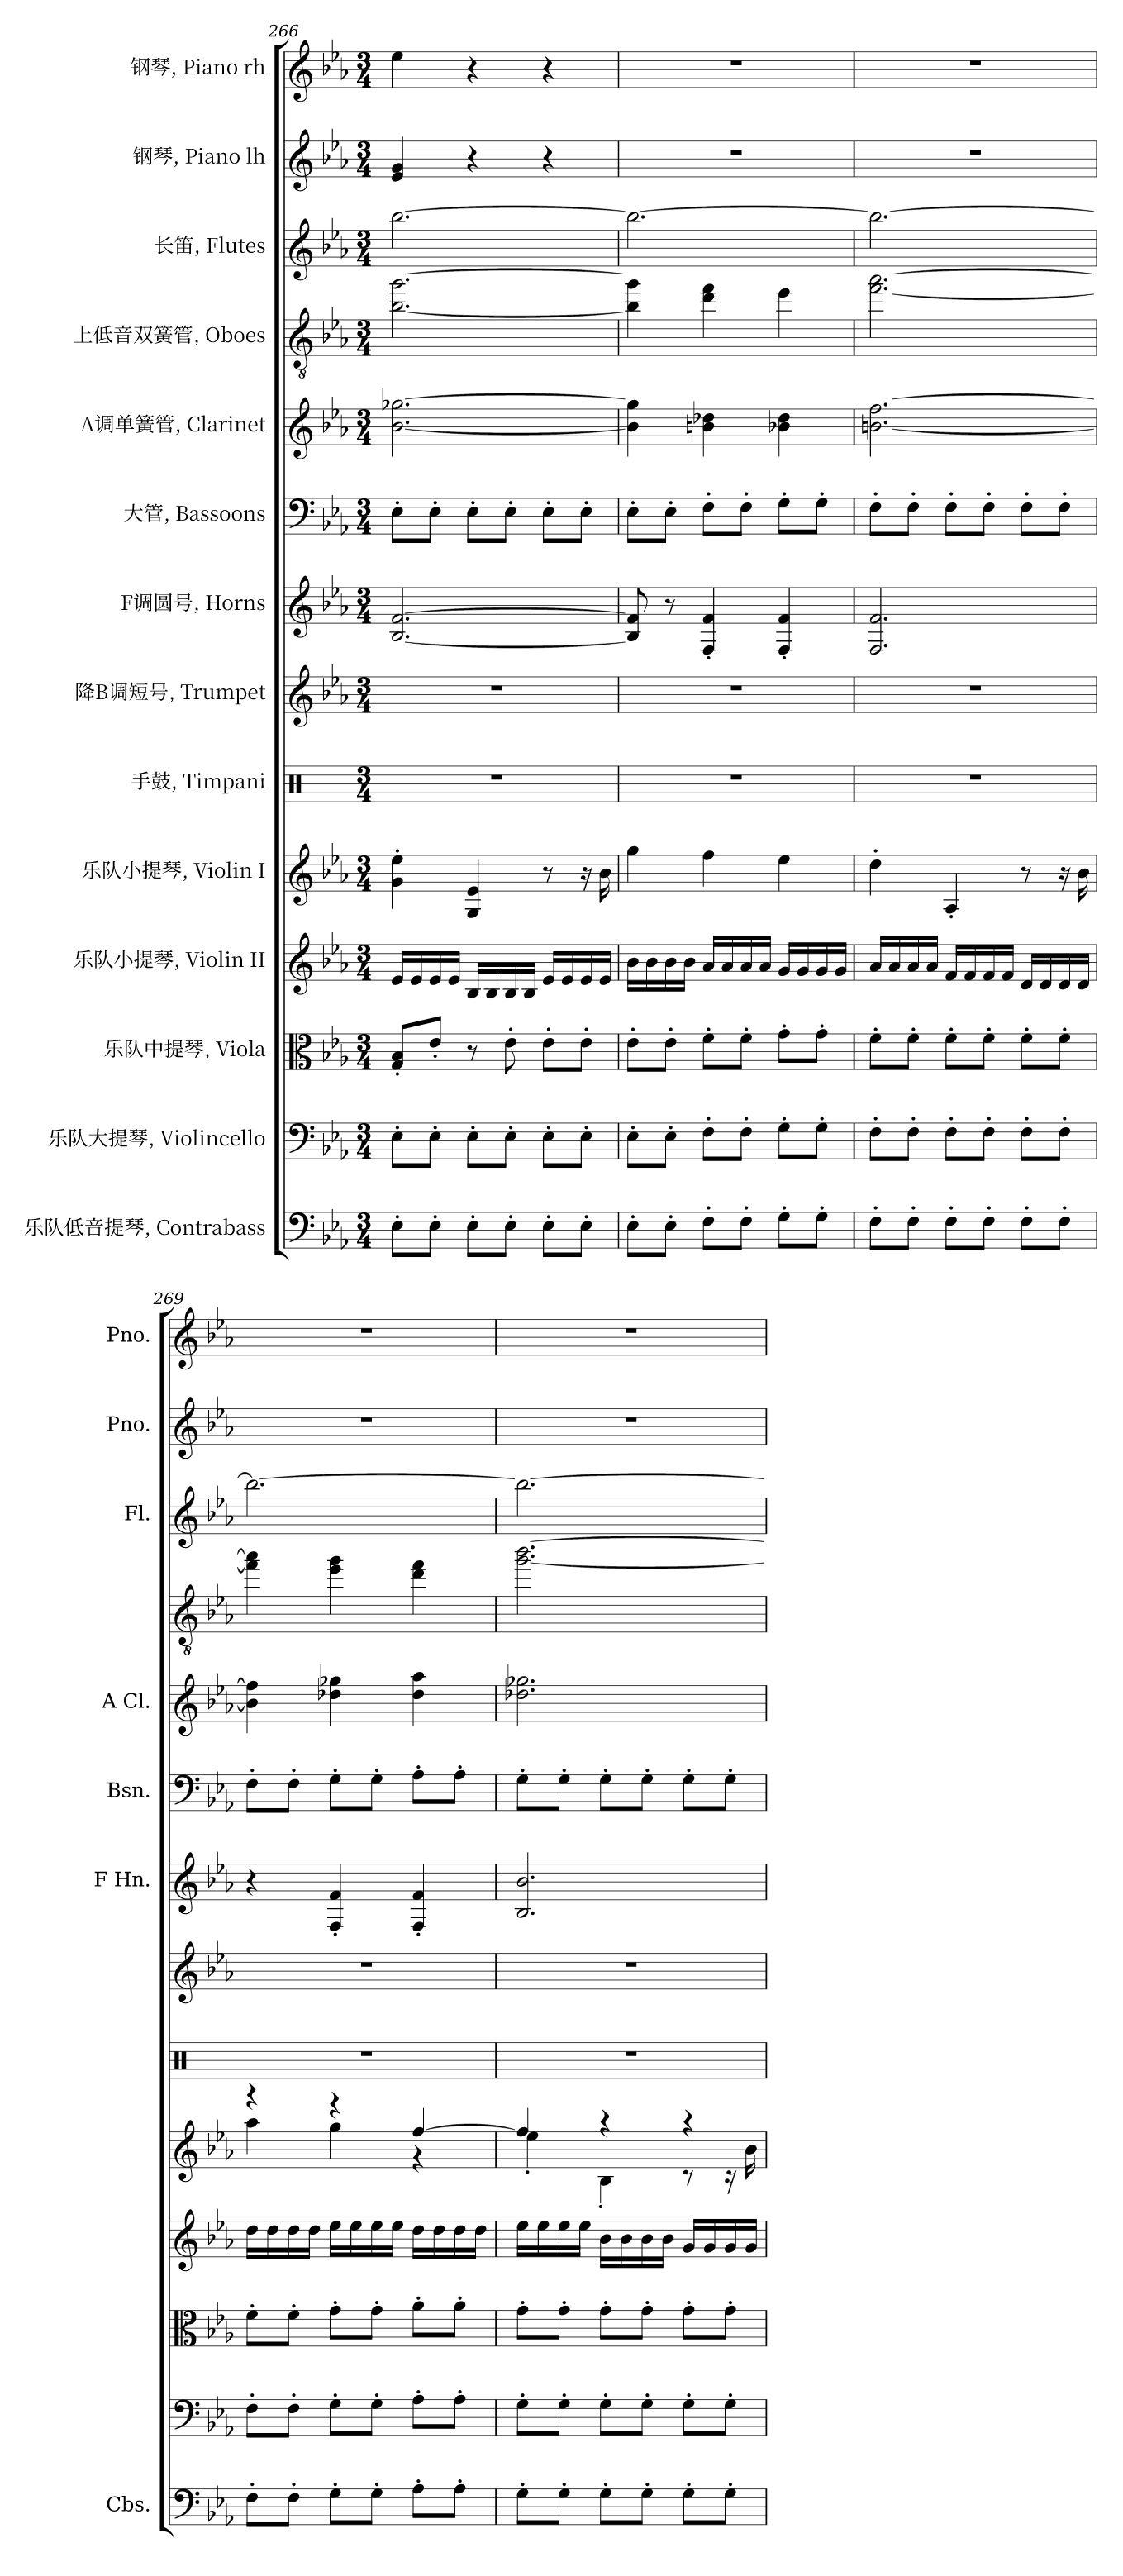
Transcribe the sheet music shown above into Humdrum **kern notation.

**kern	**kern	**kern	**kern	**kern	**kern	**kern	**kern	**kern	**kern	**kern	**kern	**kern	**kern
*part14	*part13	*part12	*part11	*part10	*part9	*part8	*part7	*part6	*part5	*part4	*part3	*part2	*part1
*staff14	*staff13	*staff12	*staff11	*staff10	*staff9	*staff8	*staff7	*staff6	*staff5	*staff4	*staff3	*staff2	*staff1
*I"乐队低音提琴, Contrabass	*I"乐队大提琴, Violincello	*I"乐队中提琴, Viola	*I"乐队小提琴, Violin II	*I"乐队小提琴, Violin I	*I"手鼓, Timpani	*I"降B调短号, Trumpet	*I"F调圆号, Horns	*I"大管, Bassoons	*I"A调单簧管, Clarinet	*I"上低音双簧管, Oboes	*I"长笛, Flutes	*I"钢琴, Piano lh	*I"钢琴, Piano rh
*I'Cbs.	*	*	*	*	*	*	*I'F Hn.	*I'Bsn.	*I'A Cl.	*	*I'Fl.	*I'Pno.	*I'Pno.
!!LO:PB:g=z
*clefF4	*clefF4	*clefC3	*clefG2	*clefG2	*clefX	*clefG2	*clefG2	*clefF4	*clefG2	*clefGv2	*clefG2	*clefG2	*clefG2
*ITrd7c12	*	*	*	*	*	*ITrd1c2	*ITrd4c7	*	*ITrd2c3	*	*	*	*
*k[b-e-a-]	*k[b-e-a-]	*k[b-e-a-]	*k[b-e-a-]	*k[b-e-a-]	*k[]	*k[b-e-a-d-g-]	*k[b-e-a-d-]	*k[b-e-a-]	*k[]	*k[b-e-a-]	*k[b-e-a-]	*k[b-e-a-]	*k[b-e-a-]
*M3/4	*M3/4	*M3/4	*M3/4	*M3/4	*M3/4	*M3/4	*M3/4	*M3/4	*M3/4	*M3/4	*M3/4	*M3/4	*M3/4
=266	=266	=266	=266	=266	=266	=266	=266	=266	=266	=266	=266	=266	=266
8EE-'\L	8E-'\L	8G/' 8B-/'L	16e-/LL	4g\' 4ee-\'	2.r	2.r	[2.E-/ [2.B-/	8E-'\L	[2.g\ [2.ee-X\	[2.b-\ [2.gg\	[2.bb-\	4e-/ 4g/	4ee-\
.	.	.	16e-/	.	.	.	.	.	.	.	.	.	.
8EE-'\J	8E-'\J	8e-'/J	16e-/	.	.	.	.	8E-'\J	.	.	.	.	.
.	.	.	16e-/JJ	.	.	.	.	.	.	.	.	.	.
8EE-'\L	8E-'\L	8r	16B-/LL	4G/ 4e-/	.	.	.	8E-'\L	.	.	.	4r	4r
.	.	.	16B-/	.	.	.	.	.	.	.	.	.	.
8EE-'\J	8E-'\J	8e-'\	16B-/	.	.	.	.	8E-'\J	.	.	.	.	.
.	.	.	16B-/JJ	.	.	.	.	.	.	.	.	.	.
8EE-'\L	8E-'\L	8e-'\L	16e-/LL	8r	.	.	.	8E-'\L	.	.	.	4r	4r
.	.	.	16e-/	.	.	.	.	.	.	.	.	.	.
8EE-'\J	8E-'\J	8e-'\J	16e-/	16r	.	.	.	8E-'\J	.	.	.	.	.
.	.	.	16e-/JJ	16b-\	.	.	.	.	.	.	.	.	.
=267	=267	=267	=267	=267	=267	=267	=267	=267	=267	=267	=267	=267	=267
8EE-'\L	8E-'\L	8e-'\L	16b-\LL	4gg\	2.r	2.r	8E-/] 8B-/]	8E-'\L	4g\] 4ee-\]	4b-\] 4gg\]	2.bb-\_	2.r	2.r
.	.	.	16b-\	.	.	.	.	.	.	.	.	.	.
8EE-'\J	8E-'\J	8e-'\J	16b-\	.	.	.	8r	8E-'\J	.	.	.	.	.
.	.	.	16b-\JJ	.	.	.	.	.	.	.	.	.	.
8FF'\L	8F'\L	8f'\L	16a-/LL	4ff\	.	.	4BB-/' 4B-/'	8F'\L	4g#X\ 4b-X\	4dd\ 4ff\	.	.	.
.	.	.	16a-/	.	.	.	.	.	.	.	.	.	.
8FF'\J	8F'\J	8f'\J	16a-/	.	.	.	.	8F'\J	.	.	.	.	.
.	.	.	16a-/JJ	.	.	.	.	.	.	.	.	.	.
8GG'\L	8G'\L	8g'\L	16g/LL	4ee-\	.	.	4BB-/' 4B-/'	8G'\L	4gn\ 4b-\	4ee-\	.	.	.
.	.	.	16g/	.	.	.	.	.	.	.	.	.	.
8GG'\J	8G'\J	8g'\J	16g/	.	.	.	.	8G'\J	.	.	.	.	.
.	.	.	16g/JJ	.	.	.	.	.	.	.	.	.	.
=268	=268	=268	=268	=268	=268	=268	=268	=268	=268	=268	=268	=268	=268
8FF'\L	8F'\L	8f'\L	16a-/LL	4dd'\	2.r	2.r	2.BB-/ 2.B-/	8F'\L	[2.g#X\ [2.dd\	[2.ff\ [2.aa-\	2.bb-\_	2.r	2.r
.	.	.	16a-/	.	.	.	.	.	.	.	.	.	.
8FF'\J	8F'\J	8f'\J	16a-/	.	.	.	.	8F'\J	.	.	.	.	.
.	.	.	16a-/JJ	.	.	.	.	.	.	.	.	.	.
8FF'\L	8F'\L	8f'\L	16f/LL	4A-'/	.	.	.	8F'\L	.	.	.	.	.
.	.	.	16f/	.	.	.	.	.	.	.	.	.	.
8FF'\J	8F'\J	8f'\J	16f/	.	.	.	.	8F'\J	.	.	.	.	.
.	.	.	16f/JJ	.	.	.	.	.	.	.	.	.	.
8FF'\L	8F'\L	8f'\L	16d/LL	8r	.	.	.	8F'\L	.	.	.	.	.
.	.	.	16d/	.	.	.	.	.	.	.	.	.	.
8FF'\J	8F'\J	8f'\J	16d/	16r	.	.	.	8F'\J	.	.	.	.	.
.	.	.	16d/JJ	16b-\	.	.	.	.	.	.	.	.	.
!!LO:PB:g=z
=269	=269	=269	=269	=269	=269	=269	=269	=269	=269	=269	=269	=269	=269
*	*	*	*	*^	*	*	*	*	*	*	*	*	*
8FF'\L	8F'\L	8f'\L	16dd\LL	4r	4aa-\	2.r	2.r	4r	8F'\L	4g#\] 4dd\]	4ff\] 4aa-\]	2.bb-\_	2.r	2.r
.	.	.	16dd\	.	.	.	.	.	.	.	.	.	.	.
8FF'\J	8F'\J	8f'\J	16dd\	.	.	.	.	.	8F'\J	.	.	.	.	.
.	.	.	16dd\JJ	.	.	.	.	.	.	.	.	.	.	.
8GG'\L	8G'\L	8g'\L	16ee-\LL	4r	4gg\	.	.	4BB-/' 4B-/'	8G'\L	4b-X\ 4ee-X\	4ee-\ 4gg\	.	.	.
.	.	.	16ee-\	.	.	.	.	.	.	.	.	.	.	.
8GG'\J	8G'\J	8g'\J	16ee-\	.	.	.	.	.	8G'\J	.	.	.	.	.
.	.	.	16ee-\JJ	.	.	.	.	.	.	.	.	.	.	.
8AA-'\L	8A-'\L	8a-'\L	16dd\LL	[4ff/	4r	.	.	4BB-/' 4B-/'	8A-'\L	4b-\ 4ff\	4dd\ 4ff\	.	.	.
.	.	.	16dd\	.	.	.	.	.	.	.	.	.	.	.
8AA-'\J	8A-'\J	8a-'\J	16dd\	.	.	.	.	.	8A-'\J	.	.	.	.	.
.	.	.	16dd\JJ	.	.	.	.	.	.	.	.	.	.	.
=270	=270	=270	=270	=270	=270	=270	=270	=270	=270	=270	=270	=270	=270	=270
8GG'\L	8G'\L	8g'\L	16ee-\LL	4ff/]	4ee-'\	2.r	2.r	2.E-/ 2.e-/	8G'\L	2.b-X\ 2.ee-X\	[2.gg\ [2.bb-\	2.bb-\_	2.r	2.r
.	.	.	16ee-\	.	.	.	.	.	.	.	.	.	.	.
8GG'\J	8G'\J	8g'\J	16ee-\	.	.	.	.	.	8G'\J	.	.	.	.	.
.	.	.	16ee-\JJ	.	.	.	.	.	.	.	.	.	.	.
8GG'\L	8G'\L	8g'\L	16b-\LL	4r	4B-'\	.	.	.	8G'\L	.	.	.	.	.
.	.	.	16b-\	.	.	.	.	.	.	.	.	.	.	.
8GG'\J	8G'\J	8g'\J	16b-\	.	.	.	.	.	8G'\J	.	.	.	.	.
.	.	.	16b-\JJ	.	.	.	.	.	.	.	.	.	.	.
8GG'\L	8G'\L	8g'\L	16g/LL	4r	8r	.	.	.	8G'\L	.	.	.	.	.
.	.	.	16g/	.	.	.	.	.	.	.	.	.	.	.
8GG'\J	8G'\J	8g'\J	16g/	.	16r	.	.	.	8G'\J	.	.	.	.	.
.	.	.	16g/JJ	.	16b-\	.	.	.	.	.	.	.	.	.
*	*	*	*	*v	*v	*	*	*	*	*	*	*	*	*
=	=	=	=	=	=	=	=	=	=	=	=	=	=
*-	*-	*-	*-	*-	*-	*-	*-	*-	*-	*-	*-	*-	*-
